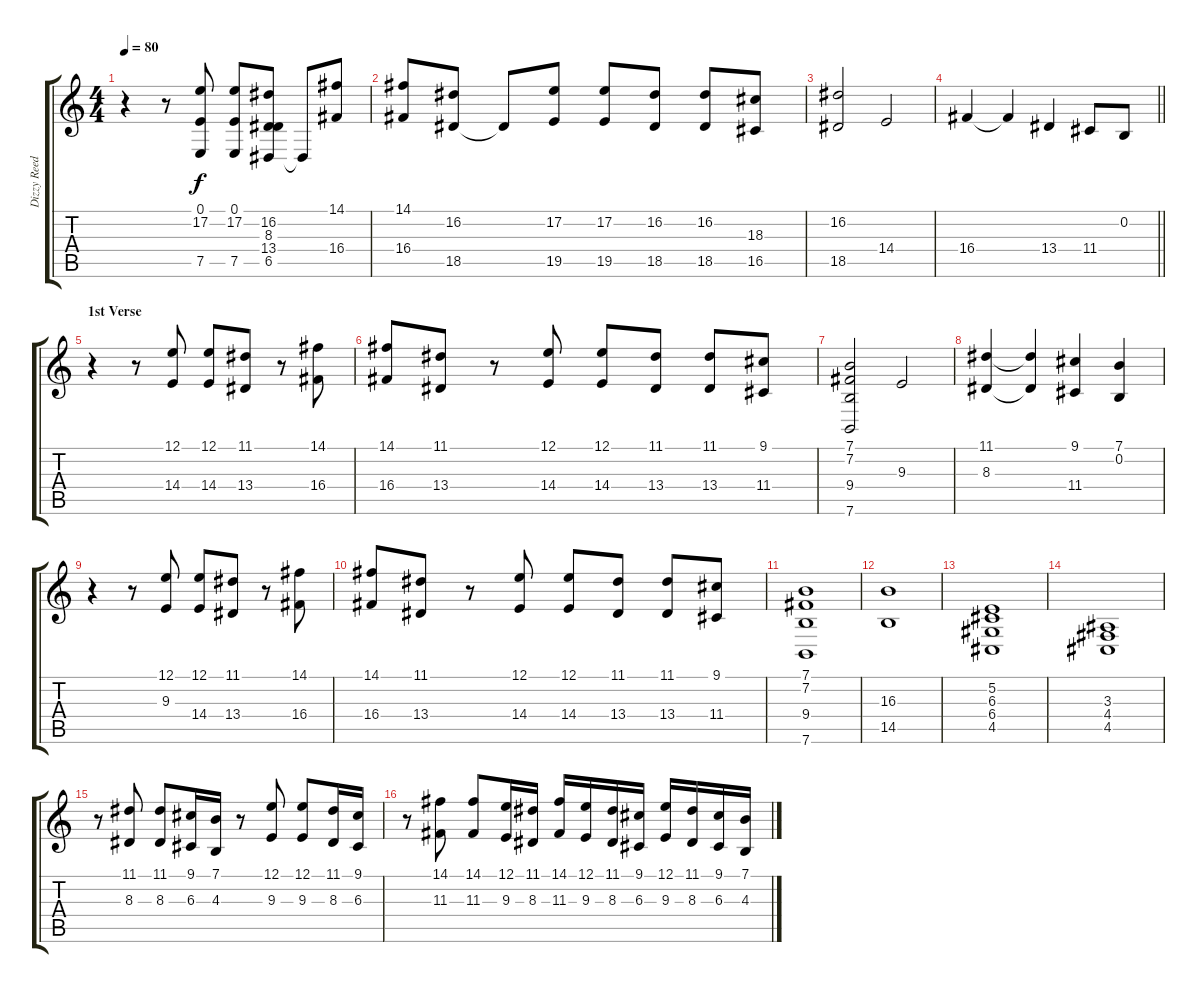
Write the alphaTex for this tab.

\track ("Dizzy Reed" "Dizzy Reed") {instrument stringensemble1}
\staff {score tabs}
\tuning (E4 B3 G3 D3 A2 E2) {hide}
\ts (4 4)
\tempo 80
\clef g2
\ks c
r.4{dy f} r.8 (0.1 17.2 7.5).8 (0.1 17.2 7.5).8 (16.2 8.3 13.4 6.5).8 6.5{t}.8 (14.1 16.4).8 |
(14.1 16.4).8 (16.2 18.5).8 18.5{t}.8 (17.2 19.5).8 (17.2 19.5).8 (16.2 18.5).8 (16.2 18.5).8 (18.3 16.5).8 |
(16.2 18.5).2 14.4.2 |
\barLineRight lightlight
16.4.4 16.4{t}.4 13.4.4 11.4.8 0.2.8 |
\section ("" "1st Verse")
r.4 r.8 (12.1 14.4).8 (12.1 14.4).8 (11.1 13.4).8 r.8 (14.1 16.4).8 |
(14.1 16.4).8 (11.1 13.4).8 r.8 (12.1 14.4).8 (12.1 14.4).8 (11.1 13.4).8 (11.1 13.4).8 (9.1 11.4).8 |
(7.1 7.2 9.4 7.6).2 9.3.2 |
(11.1 8.3).4 (11.1{t} 8.3{t}).4 (9.1 11.4).4 (7.1 0.2).4 |
r.4 r.8 (12.1 9.3).8 (12.1 14.4).8 (11.1 13.4).8 r.8 (14.1 16.4).8 |
(14.1 16.4).8 (11.1 13.4).8 r.8 (12.1 14.4).8 (12.1 14.4).8 (11.1 13.4).8 (11.1 13.4).8 (9.1 11.4).8 |
(7.1 7.2 9.4 7.6).1 |
(16.3 14.5).1 |
(5.2 6.3 6.4 4.5).1 |
(3.3 4.4 4.5).1 |
r.8 (11.1 8.3).8 (11.1 8.3).8 (9.1 6.3).16 (7.1 4.3).16 r.8 (12.1 9.3).8 (12.1 9.3).8 (11.1 8.3).16 (9.1 6.3).16 |
r.8 (14.1 11.3).8 (14.1 11.3).8 (12.1 9.3).16 (11.1 8.3).16 (14.1 11.3).16 (12.1 9.3).16 (11.1 8.3).16 (9.1 6.3).16 (12.1 9.3).16 (11.1 8.3).16 (9.1 6.3).16 (7.1 4.3).16
